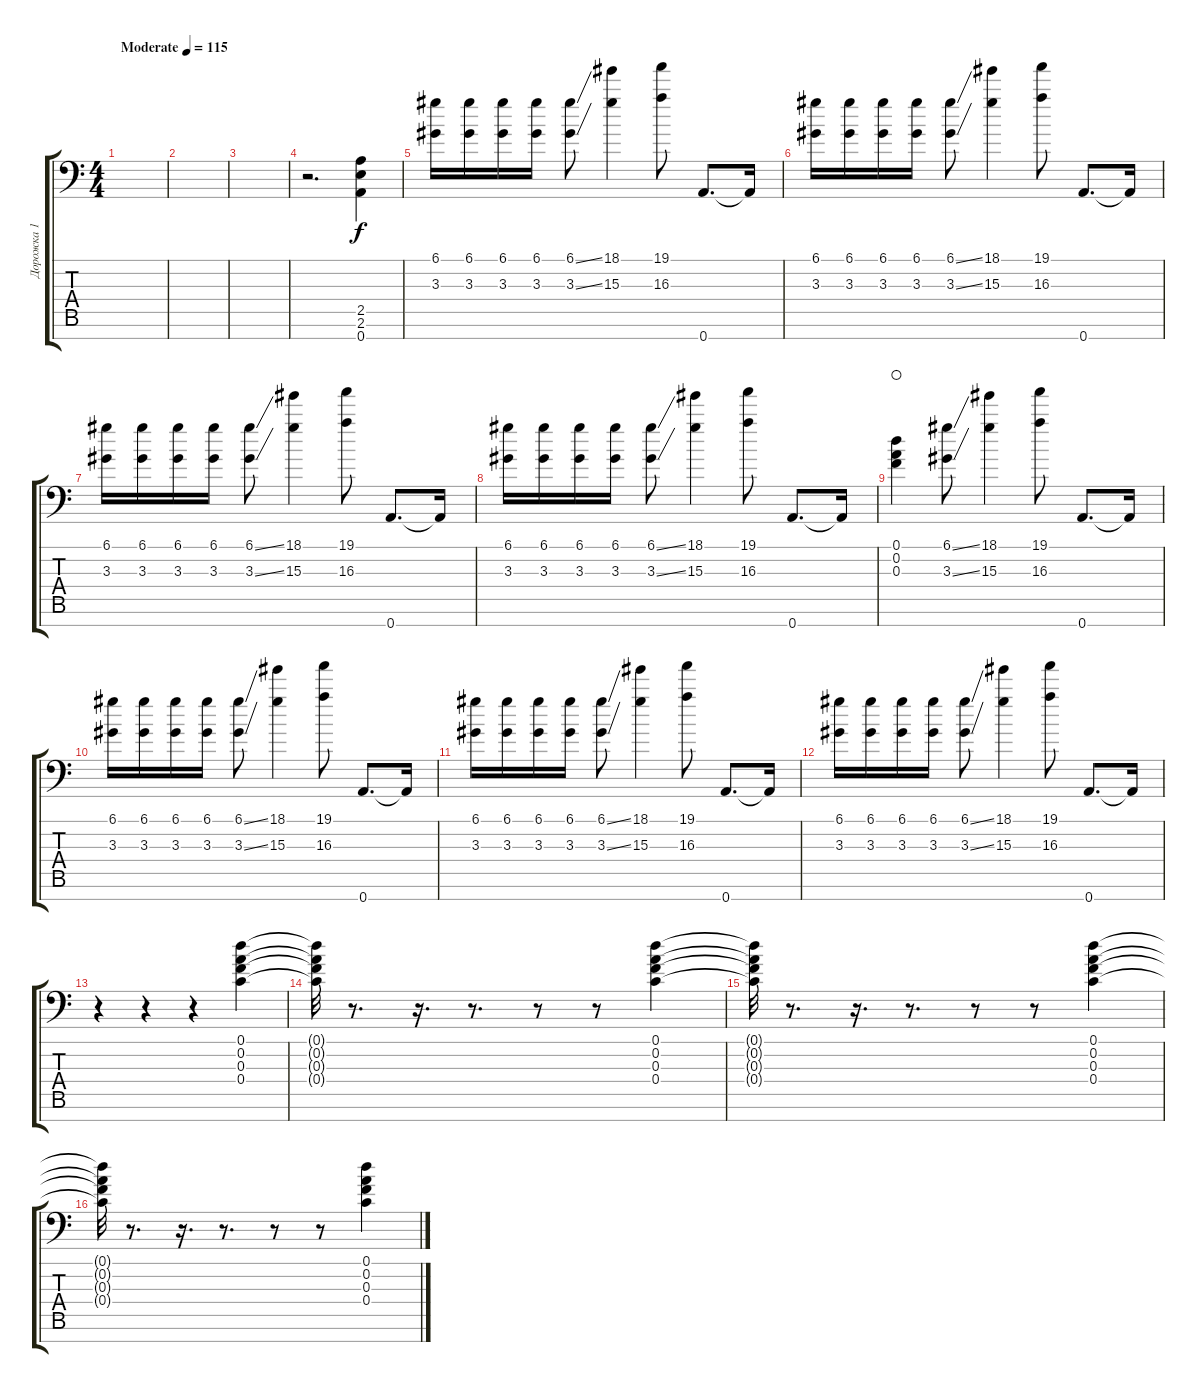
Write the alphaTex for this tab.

\track ("Дорожка 1" "Дорожка 1") {instrument overdrivenguitar}
\staff {score tabs}
\tuning (D4 A3 F3 C3 G2 D2 A1) {hide}
\ts (4 4)
\tempo (115 "Moderate")
\clef f4
\ks c
|
|
|
r.2{d} (2.5 2.6 0.7).4 |
(6.1 3.3).16{volume 12} (6.1 3.3).16 (6.1 3.3).16 (6.1 3.3).16 (6.1{ss} 3.3{ss}).8 (18.1 15.3).4 (19.1 16.3).8 0.7.8{d} 0.7{t}.16 |
(6.1 3.3).16 (6.1 3.3).16 (6.1 3.3).16 (6.1 3.3).16 (6.1{ss} 3.3{ss}).8 (18.1 15.3).4 (19.1 16.3).8 0.7.8{d} 0.7{t}.16 |
(6.1 3.3).16 (6.1 3.3).16 (6.1 3.3).16 (6.1 3.3).16 (6.1{ss} 3.3{ss}).8 (18.1 15.3).4 (19.1 16.3).8 0.7.8{d} 0.7{t}.16 |
(6.1 3.3).16 (6.1 3.3).16 (6.1 3.3).16 (6.1 3.3).16 (6.1{ss} 3.3{ss}).8 (18.1 15.3).4 (19.1 16.3).8 0.7.8{d} 0.7{t}.16 |
(0.1 0.2 0.3).4{volume 12 waho} (6.1{ss} 3.3{ss}).8 (18.1 15.3).4 (19.1 16.3).8 0.7.8{d} 0.7{t}.16 |
(6.1 3.3).16 (6.1 3.3).16 (6.1 3.3).16 (6.1 3.3).16 (6.1{ss} 3.3{ss}).8 (18.1 15.3).4 (19.1 16.3).8 0.7.8{d} 0.7{t}.16 |
(6.1 3.3).16 (6.1 3.3).16 (6.1 3.3).16 (6.1 3.3).16 (6.1{ss} 3.3{ss}).8 (18.1 15.3).4 (19.1 16.3).8 0.7.8{d} 0.7{t}.16 |
(6.1 3.3).16 (6.1 3.3).16 (6.1 3.3).16 (6.1 3.3).16 (6.1{ss} 3.3{ss}).8 (18.1 15.3).4 (19.1 16.3).8 0.7.8{d} 0.7{t}.16 |
r.4{volume 9} r.4 r.4 (0.1 0.2 0.3 0.4).4 |
(0.1{t} 0.2{t} 0.3{t} 0.4{t}).32 r.8{d} r.16{d} r.8{d} r.8 r.8 (0.1 0.2 0.3 0.4).4 |
(0.1{t} 0.2{t} 0.3{t} 0.4{t}).32 r.8{d} r.16{d} r.8{d} r.8 r.8 (0.1 0.2 0.3 0.4).4 |
(0.1{t} 0.2{t} 0.3{t} 0.4{t}).32 r.8{d} r.16{d} r.8{d} r.8 r.8 (0.1 0.2 0.3 0.4).4
